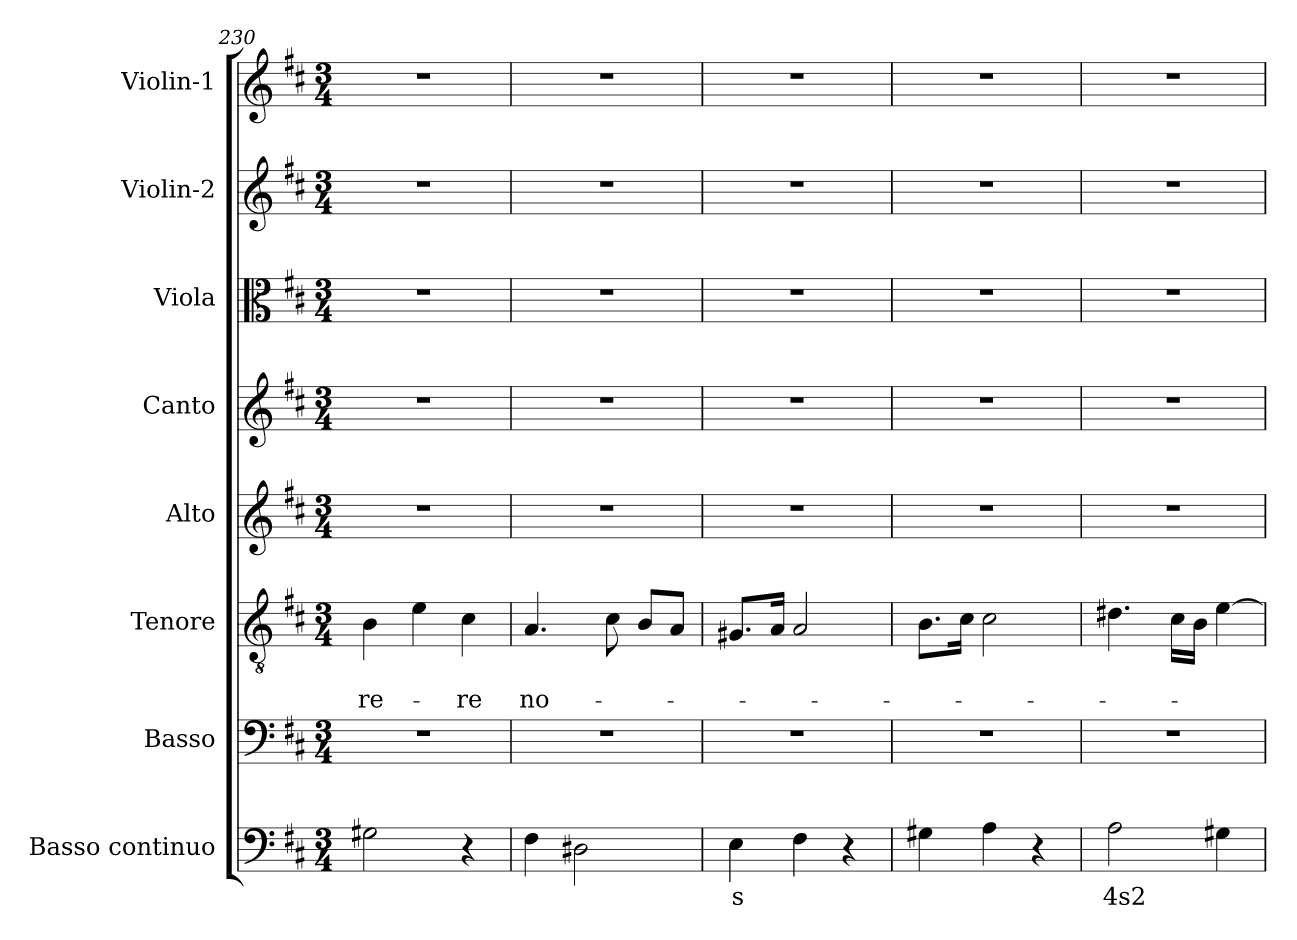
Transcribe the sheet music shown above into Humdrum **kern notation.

**kern	**text	**kern	**kern	**text	**text	**kern	**kern	**kern	**kern	**kern
*part8	*part8	*part7	*part6	*part6	*part6	*part5	*part4	*part3	*part2	*part1
*staff8	*staff8	*staff7	*staff6	*staff6	*staff6	*staff5	*staff4	*staff3	*staff2	*staff1
*I"Basso continuo	*	*I"Basso	*I"Tenore	*	*	*I"Alto	*I"Canto	*I"Viola	*I"Violin-2	*I"Violin-1
*I'BC	*	*I'B	*I'T	*	*	*I'A	*I'C	*I'Va	*I'V2	*I'V1
*clefF4	*	*clefF4	*clefGv2	*	*	*clefG2	*clefG2	*clefC3	*clefG2	*clefG2
*k[f#c#]	*	*k[f#c#]	*k[f#c#]	*	*	*k[f#c#]	*k[f#c#]	*k[f#c#]	*k[f#c#]	*k[f#c#]
*D:	*	*D:	*D:	*	*	*D:	*D:	*D:	*D:	*D:
*M3/4	*	*M3/4	*M3/4	*	*	*M3/4	*M3/4	*M3/4	*M3/4	*M3/4
=230	=230	=230	=230	=230	=230	=230	=230	=230	=230	=230
!	!	!	!	!	!LO:LY:b	!	!	!	!	!
2G#X\	.	2.r	4B\	.	-re-	2.r	2.r	2.r	2.r	2.r
.	.	.	4e\	.	.	.	.	.	.	.
!	!	!	!	!	!LO:LY:b	!	!	!	!	!
4r	.	.	4c#\	.	-re	.	.	.	.	.
=231	=231	=231	=231	=231	=231	=231	=231	=231	=231	=231
!	!	!	!	!	!LO:LY:b	!	!	!	!	!
4F#\	.	2.r	4.A/	.	no-	2.r	2.r	2.r	2.r	2.r
2D#X\	.	.	.	.	.	.	.	.	.	.
.	.	.	8c#\	.	.	.	.	.	.	.
.	.	.	8B/L	.	.	.	.	.	.	.
.	.	.	8A/J	.	.	.	.	.	.	.
=232	=232	=232	=232	=232	=232	=232	=232	=232	=232	=232
!	!LO:LY:b	!	!	!	!	!	!	!	!	!
4E\	s	2.r	8.G#X/L	.	.	2.r	2.r	2.r	2.r	2.r
.	.	.	16A/Jk	.	.	.	.	.	.	.
4F#\	.	.	2A/	.	.	.	.	.	.	.
4r	.	.	.	.	.	.	.	.	.	.
=233	=233	=233	=233	=233	=233	=233	=233	=233	=233	=233
4G#X\	.	2.r	8.B\L	.	.	2.r	2.r	2.r	2.r	2.r
.	.	.	16c#\Jk	.	.	.	.	.	.	.
4A\	.	.	2c#\	.	.	.	.	.	.	.
4r	.	.	.	.	.	.	.	.	.	.
=234	=234	=234	=234	=234	=234	=234	=234	=234	=234	=234
!	!LO:LY:b	!	!	!	!	!	!	!	!	!
2A\	4s2	2.r	4.d#X\	.	.	2.r	2.r	2.r	2.r	2.r
.	.	.	16c#\LL	.	.	.	.	.	.	.
.	.	.	16B\JJ	.	.	.	.	.	.	.
4G#X\	.	.	[4e\	.	.	.	.	.	.	.
=	=	=	=	=	=	=	=	=	=	=
*-	*-	*-	*-	*-	*-	*-	*-	*-	*-	*-
